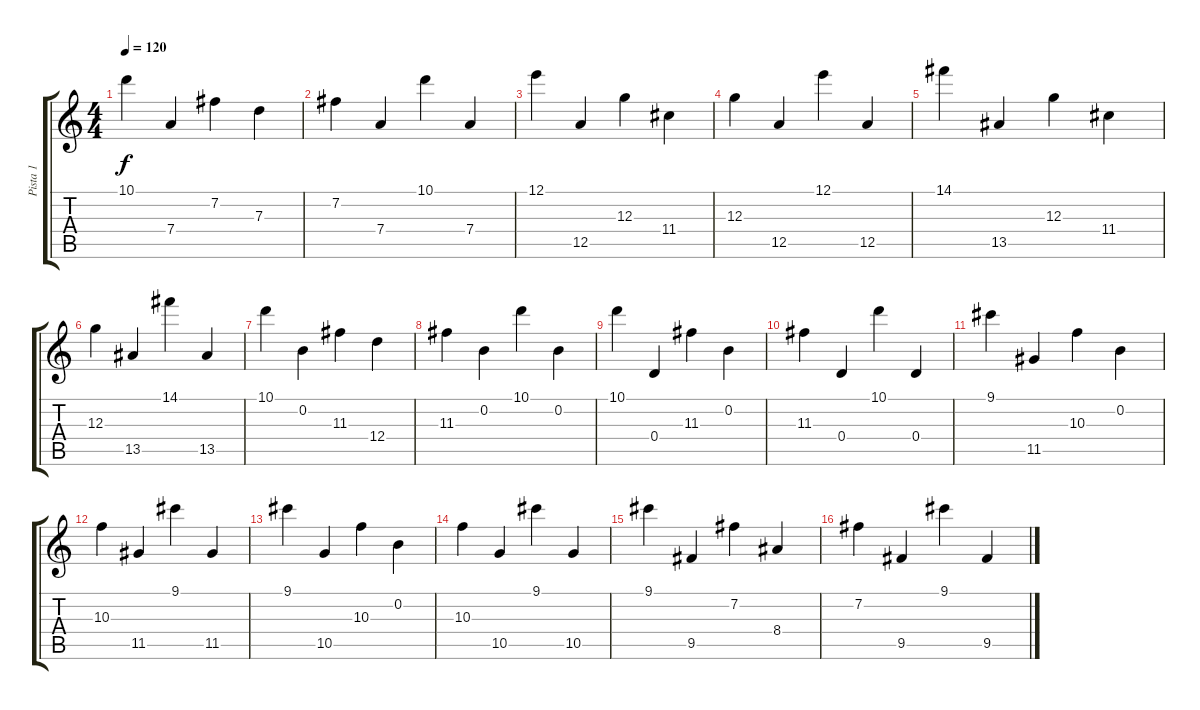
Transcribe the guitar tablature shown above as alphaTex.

\track ("Pista 1" "Pista 1") {instrument acousticguitarnylon}
\staff {score tabs}
\tuning (E4 B3 G3 D3 A2 E2) {hide}
\ts (4 4)
\tempo 120
\clef g2
\ks c
10.1.4{dy f} 7.4.4 7.2.4 7.3.4 |
7.2.4 7.4.4 10.1.4 7.4.4 |
12.1.4 12.5.4 12.3.4 11.4.4 |
12.3.4 12.5.4 12.1.4 12.5.4 |
14.1.4 13.5.4 12.3.4 11.4.4 |
12.3.4 13.5.4 14.1.4 13.5.4 |
10.1.4 0.2.4 11.3.4 12.4.4 |
11.3.4 0.2.4 10.1.4 0.2.4 |
10.1.4 0.4.4 11.3.4 0.2.4 |
11.3.4 0.4.4 10.1.4 0.4.4 |
9.1.4 11.5.4 10.3.4 0.2.4 |
10.3.4 11.5.4 9.1.4 11.5.4 |
9.1.4 10.5.4 10.3.4 0.2.4 |
10.3.4 10.5.4 9.1.4 10.5.4 |
9.1.4 9.5.4 7.2.4 8.4.4 |
7.2.4 9.5.4 9.1.4 9.5.4
